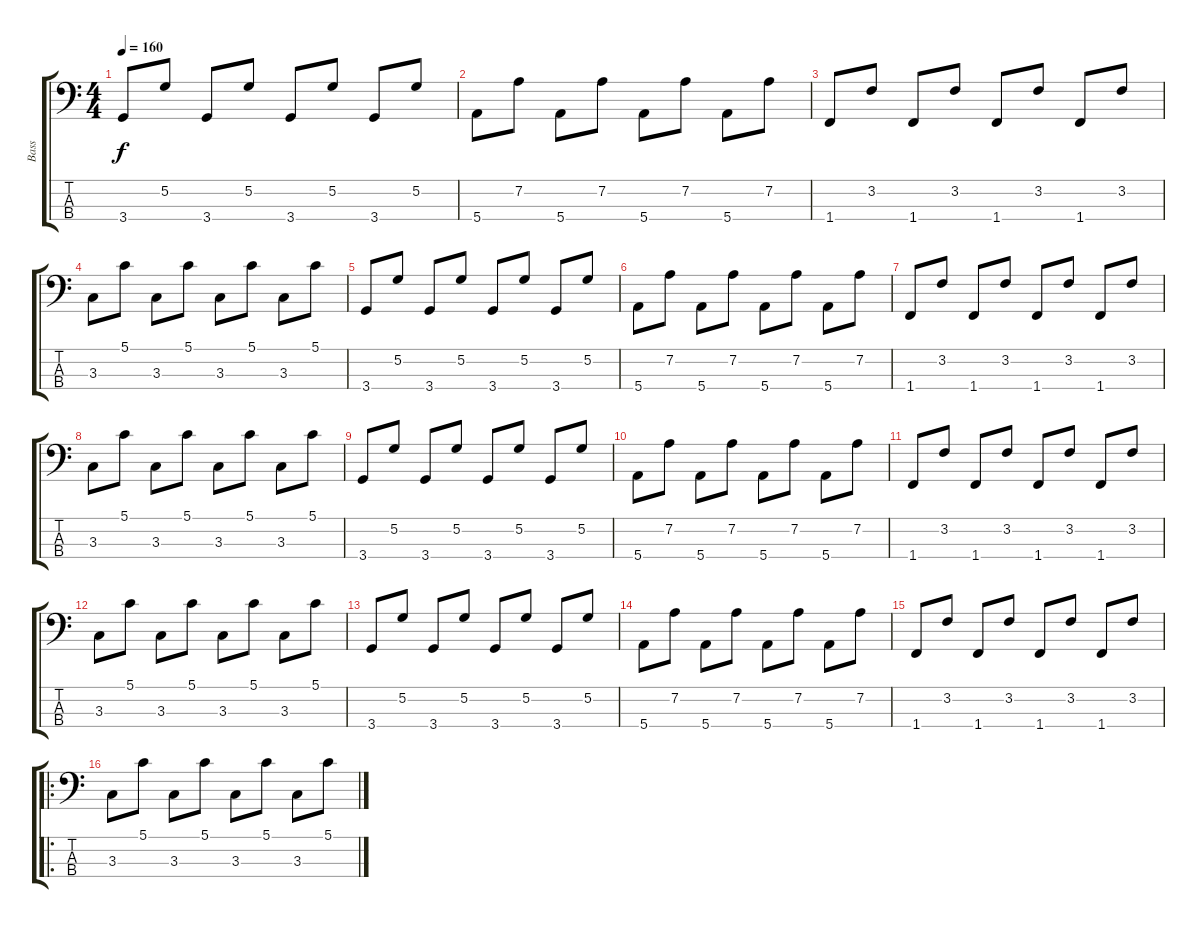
\track ("Bass" "Bass") {instrument electricbassfinger}
\staff {score tabs}
\tuning (G2 D2 A1 E1) {hide}
\ts (4 4)
\tempo 160
\clef f4
\ks c
3.4.8{dy f} 5.2.8 3.4.8 5.2.8 3.4.8 5.2.8 3.4.8 5.2.8 |
5.4.8 7.2.8 5.4.8 7.2.8 5.4.8 7.2.8 5.4.8 7.2.8 |
1.4.8 3.2.8 1.4.8 3.2.8 1.4.8 3.2.8 1.4.8 3.2.8 |
3.3.8 5.1.8 3.3.8 5.1.8 3.3.8 5.1.8 3.3.8 5.1.8 |
3.4.8 5.2.8 3.4.8 5.2.8 3.4.8 5.2.8 3.4.8 5.2.8 |
5.4.8 7.2.8 5.4.8 7.2.8 5.4.8 7.2.8 5.4.8 7.2.8 |
1.4.8 3.2.8 1.4.8 3.2.8 1.4.8 3.2.8 1.4.8 3.2.8 |
3.3.8 5.1.8 3.3.8 5.1.8 3.3.8 5.1.8 3.3.8 5.1.8 |
3.4.8 5.2.8 3.4.8 5.2.8 3.4.8 5.2.8 3.4.8 5.2.8 |
5.4.8 7.2.8 5.4.8 7.2.8 5.4.8 7.2.8 5.4.8 7.2.8 |
1.4.8 3.2.8 1.4.8 3.2.8 1.4.8 3.2.8 1.4.8 3.2.8 |
3.3.8 5.1.8 3.3.8 5.1.8 3.3.8 5.1.8 3.3.8 5.1.8 |
3.4.8 5.2.8 3.4.8 5.2.8 3.4.8 5.2.8 3.4.8 5.2.8 |
5.4.8 7.2.8 5.4.8 7.2.8 5.4.8 7.2.8 5.4.8 7.2.8 |
1.4.8 3.2.8 1.4.8 3.2.8 1.4.8 3.2.8 1.4.8 3.2.8 |
\ro
3.3.8 5.1.8 3.3.8 5.1.8 3.3.8 5.1.8 3.3.8 5.1.8
